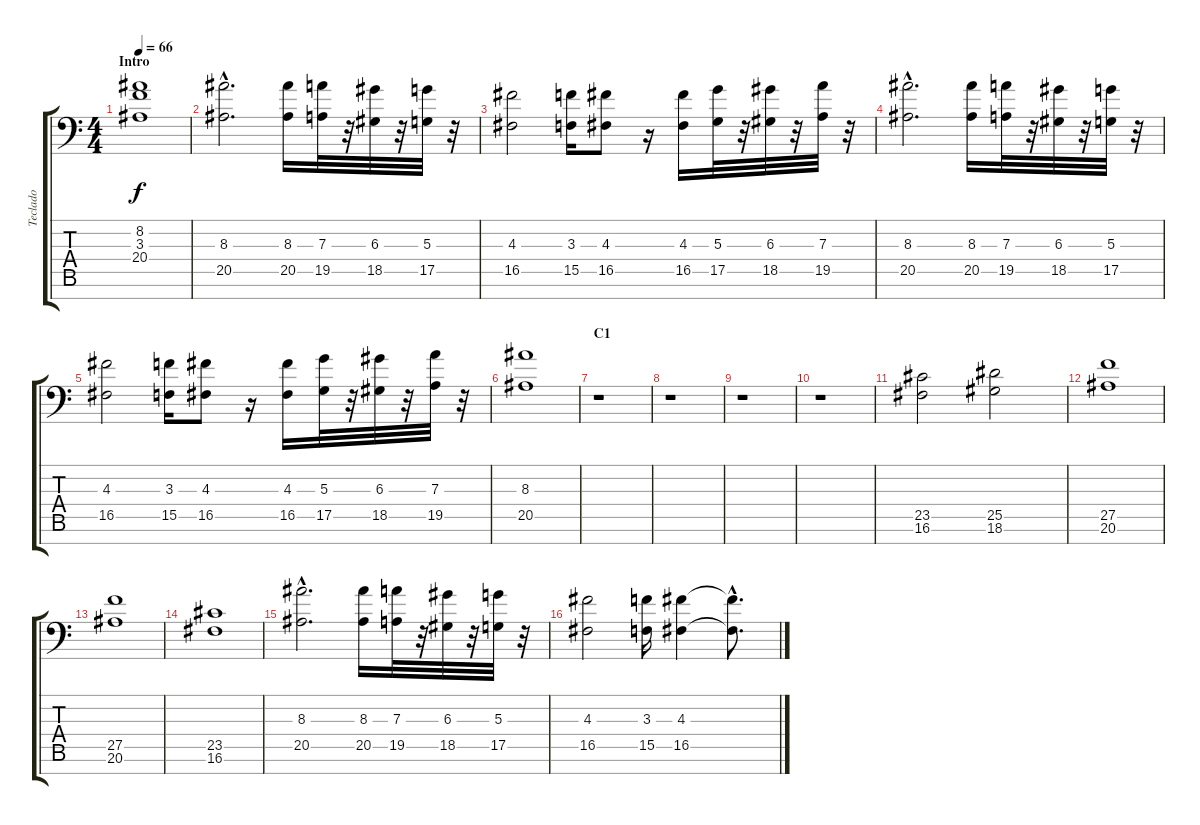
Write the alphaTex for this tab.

\track ("Teclado" "Teclado") {instrument tremolostrings}
\staff {score tabs}
\tuning (D4 D4 D4 D2 D2 D2 D1) {hide}
\ts (4 4)
\section ("" "Intro")
\tempo 66
\clef f4
\ks c
(8.2 3.3 20.4).1{dy f instrument choiraahs} |
(8.3{hac} 20.5{hac}).2{d volume 6 instrument churchorgan} (8.3 20.5).16 (7.3 19.5).32 r.32 (6.3 18.5).32 r.32 (5.3 17.5).32 r.32 |
(4.3 16.5).2 (3.3 15.5).16 (4.3 16.5).8 r.16 (4.3 16.5).16 (5.3 17.5).32 r.32 (6.3 18.5).32 r.32 (7.3 19.5).32 r.32 |
(8.3{hac} 20.5{hac}).2{d} (8.3 20.5).16 (7.3 19.5).32 r.32 (6.3 18.5).32 r.32 (5.3 17.5).32 r.32 |
(4.3 16.5).2 (3.3 15.5).16 (4.3 16.5).8 r.16 (4.3 16.5).16 (5.3 17.5).32 r.32 (6.3 18.5).32 r.32 (7.3 19.5).32 r.32 |
(8.3 20.5).1 |
\section ("" "C1")
r.1 |
r.1 |
r.1 |
r.1 |
(23.5 16.6).2{volume 12 instrument tremolostrings} (25.5 18.6).2 |
(27.5 20.6).1 |
(27.5 20.6).1 |
(23.5 16.6).1 |
(8.3{hac} 20.5{hac}).2{d volume 6 instrument churchorgan} (8.3 20.5).16 (7.3 19.5).32 r.32 (6.3 18.5).32 r.32 (5.3 17.5).32 r.32 |
(4.3 16.5).2 (3.3 15.5).16 (4.3 16.5).4 (4.3{hac t} 16.5{hac t}).8{d}
